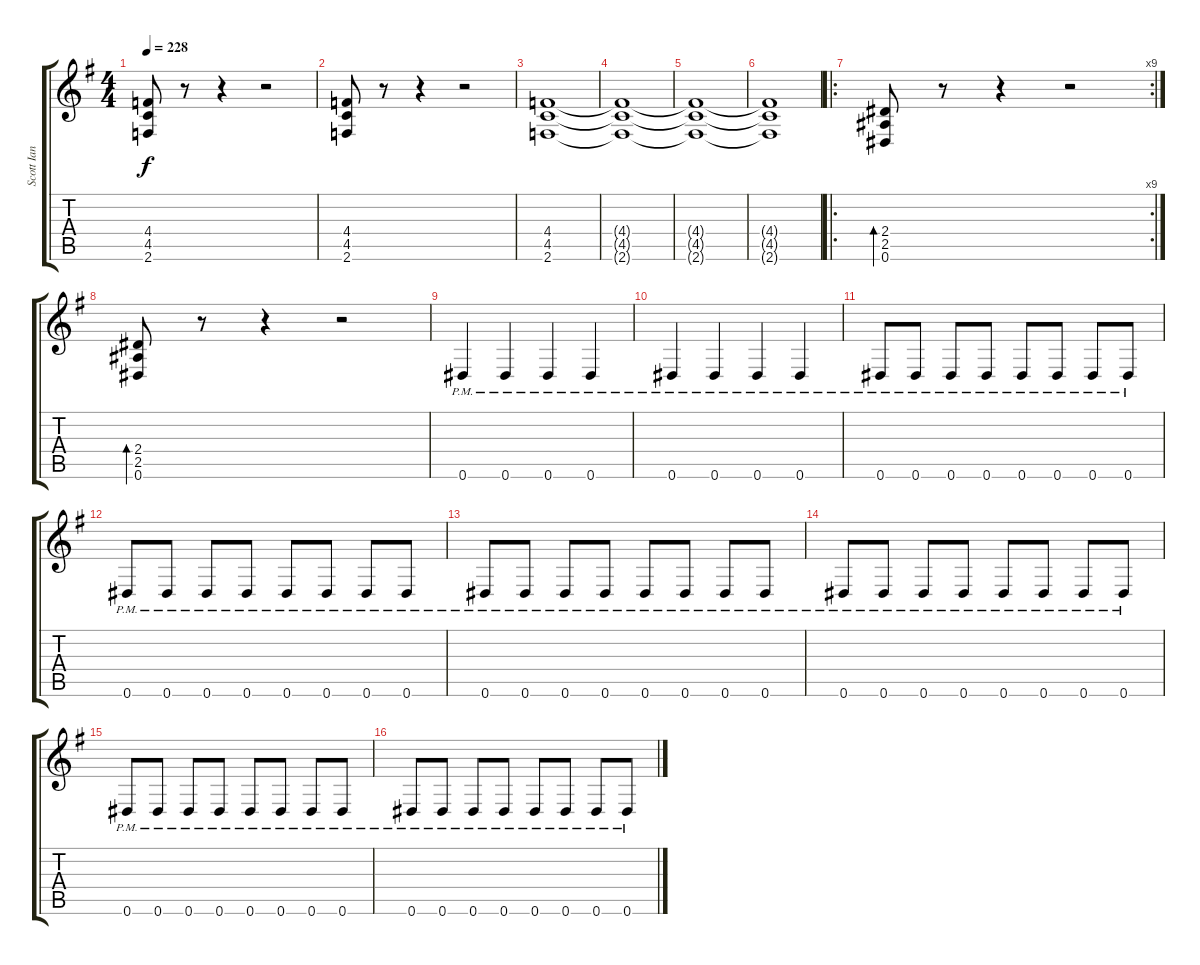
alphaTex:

\track ("Scott Ian" "Scott Ian") {instrument distortionguitar}
\staff {score tabs}
\tuning (Eb4 Bb3 Gb3 Db3 Ab2 Eb2) {hide}
\ts (4 4)
\tempo 228
\clef g2
\ks g
(4.4 4.5 2.6).8{dy f} r.8 r.4 r.2 |
(4.4 4.5 2.6).8 r.8 r.4 r.2 |
(4.4 4.5 2.6).1 |
(4.4{t} 4.5{t} 2.6{t}).1 |
(4.4{t} 4.5{t} 2.6{t}).1 |
(4.4{t} 4.5{t} 2.6{t}).1 |
\ro
\rc 9
(2.4 2.5 0.6).8{bd 30} r.8 r.4 r.2 |
(2.4 2.5 0.6).8{bd 30} r.8 r.4 r.2 |
0.6{pm}.4 0.6{pm}.4 0.6{pm}.4 0.6{pm}.4 |
0.6{pm}.4 0.6{pm}.4 0.6{pm}.4 0.6{pm}.4 |
0.6{pm}.8 0.6{pm}.8 0.6{pm}.8 0.6{pm}.8 0.6{pm}.8 0.6{pm}.8 0.6{pm}.8 0.6{pm}.8 |
0.6{pm}.8 0.6{pm}.8 0.6{pm}.8 0.6{pm}.8 0.6{pm}.8 0.6{pm}.8 0.6{pm}.8 0.6{pm}.8 |
0.6{pm}.8 0.6{pm}.8 0.6{pm}.8 0.6{pm}.8 0.6{pm}.8 0.6{pm}.8 0.6{pm}.8 0.6{pm}.8 |
0.6{pm}.8 0.6{pm}.8 0.6{pm}.8 0.6{pm}.8 0.6{pm}.8 0.6{pm}.8 0.6{pm}.8 0.6{pm}.8 |
0.6{pm}.8 0.6{pm}.8 0.6{pm}.8 0.6{pm}.8 0.6{pm}.8 0.6{pm}.8 0.6{pm}.8 0.6{pm}.8 |
0.6{pm}.8 0.6{pm}.8 0.6{pm}.8 0.6{pm}.8 0.6{pm}.8 0.6{pm}.8 0.6{pm}.8 0.6{pm}.8
